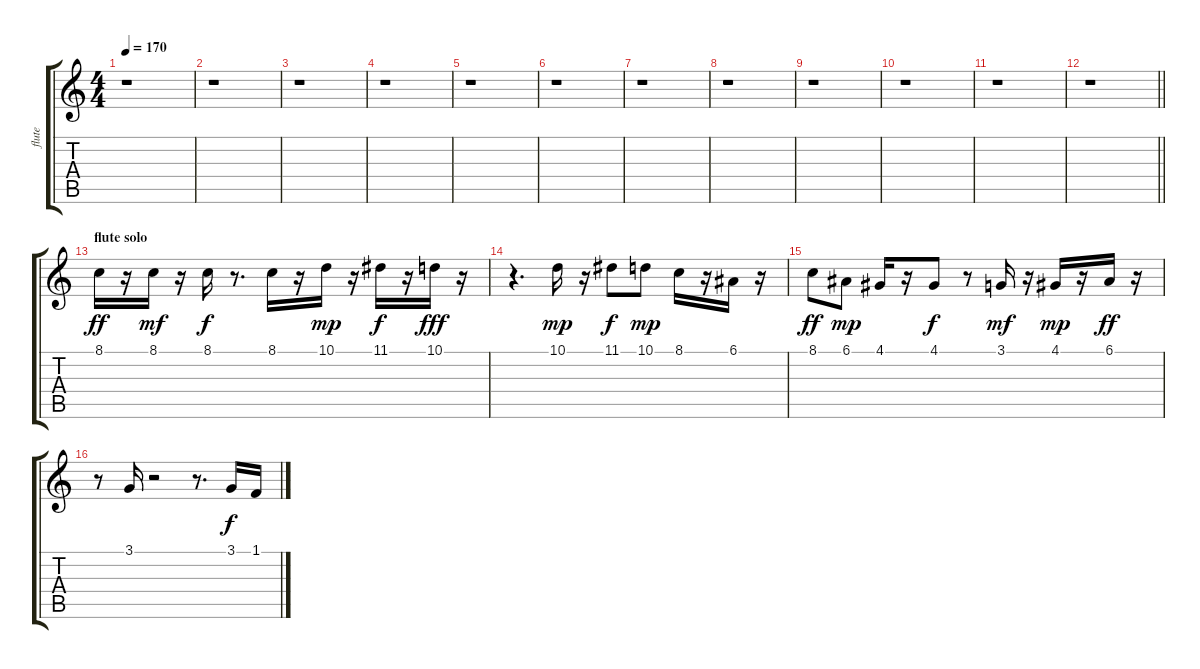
\track ("flute" "flute") {instrument flute}
\staff {score tabs}
\tuning (E4 B3 G3 D3 A2 E2) {hide}
\ts (4 4)
\tempo 170
\clef g2
\ks c
r.1{dy ff} |
r.1 |
r.1 |
r.1 |
r.1 |
r.1 |
r.1 |
r.1 |
r.1 |
r.1 |
r.1 |
\barLineRight lightlight
r.1 |
\section ("" "flute solo")
8.1.16 r.16 8.1.16{dy mf} r.16 8.1.16{dy f} r.8{d} 8.1.16 r.16 10.1.16{dy mp} r.16 11.1.16{dy f} r.16 10.1.16{dy fff} r.16 |
r.4{d} 10.1.16{dy mp} r.16 11.1.8{dy f} 10.1.8{dy mp} 8.1.16 r.16 6.1.16 r.16 |
8.1.8{dy ff} 6.1.8{dy mp} 4.1.16 r.16 4.1.8{dy f} r.8 3.1.16{dy mf} r.16 4.1.16{dy mp} r.16 6.1.16{dy ff} r.16 |
r.8 3.1.16 r.2 r.8{d} 3.1.16{dy f} 1.1.16
